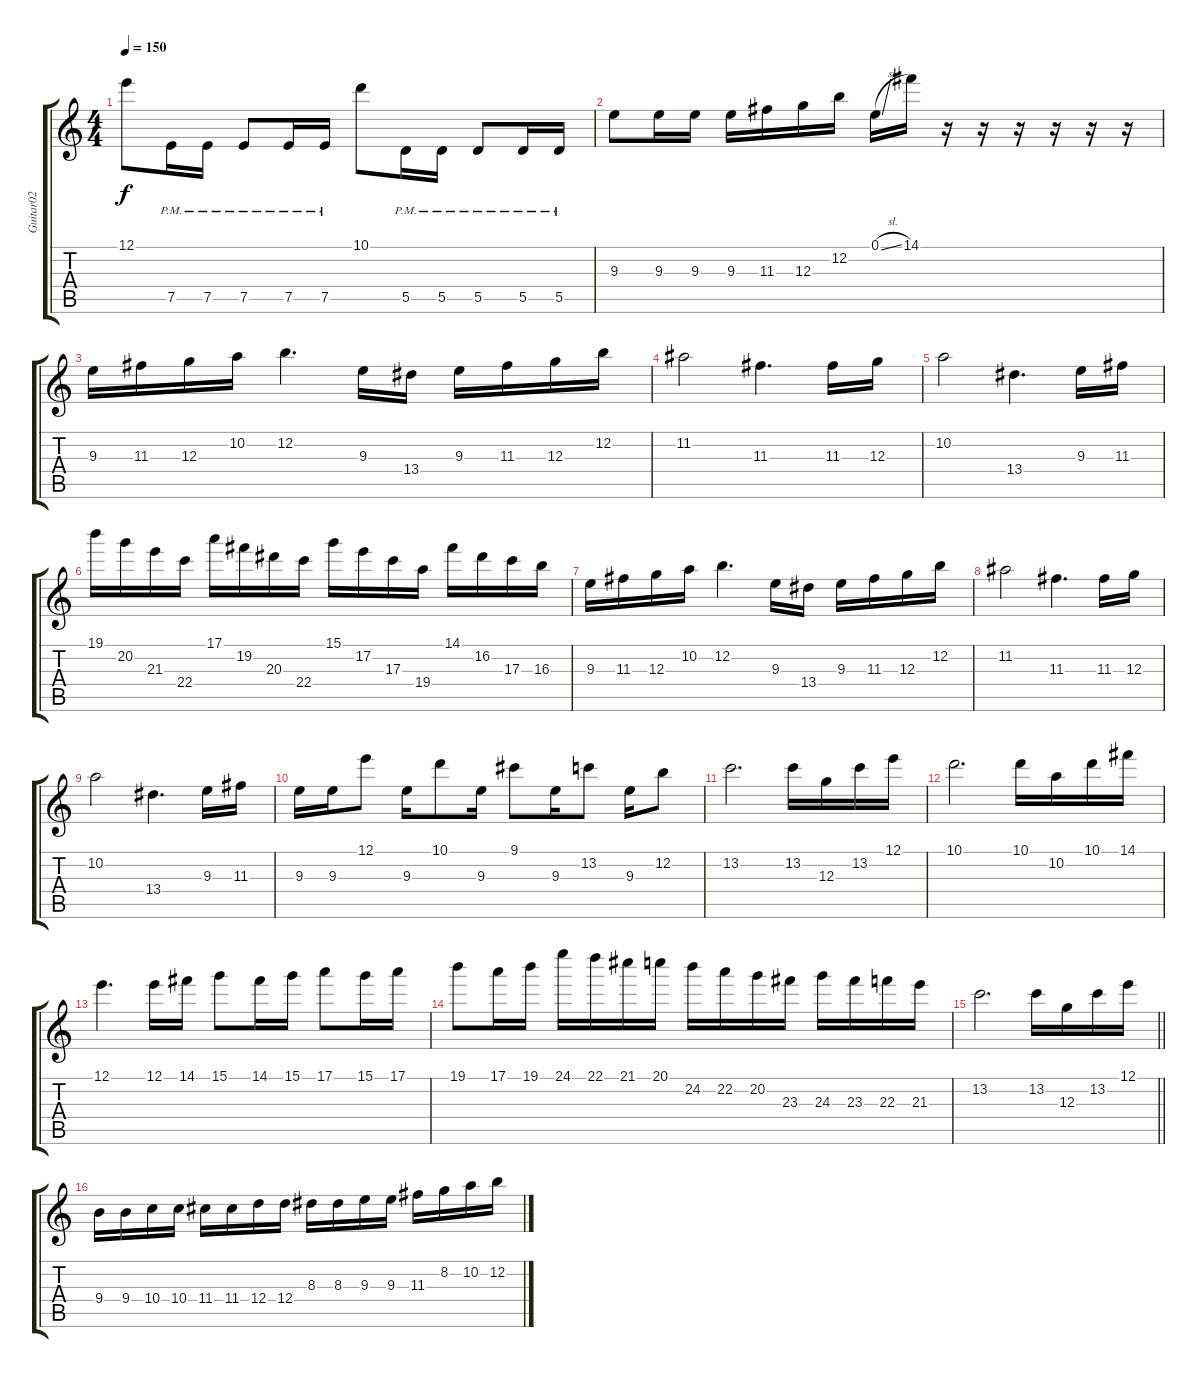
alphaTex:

\track ("Guitar02" "Guitar02") {instrument distortionguitar}
\staff {score tabs}
\tuning (E4 B3 G3 D3 A2 E2) {hide}
\ts (4 4)
\tempo 150
\clef g2
\ks c
12.1.8{dy f} 7.5{pm}.16 7.5{pm}.16 7.5{pm}.8 7.5{pm}.16 7.5{pm}.16 10.1.8 5.5{pm}.16 5.5{pm}.16 5.5{pm}.8 5.5{pm}.16 5.5{pm}.16 |
9.3.8 9.3.16 9.3.16 9.3.16 11.3.16 12.3.16 12.2.16 0.1{sl}.16 14.1.16 r.16 r.16 r.16 r.16 r.16 r.16 |
9.3.16 11.3.16 12.3.16 10.2.16 12.2.4{d} 9.3.16 13.4.16 9.3.16 11.3.16 12.3.16 12.2.16 |
11.2.2 11.3.4{d} 11.3.16 12.3.16 |
10.2.2 13.4.4{d} 9.3.16 11.3.16 |
19.1.16 20.2.16 21.3.16 22.4.16 17.1.16 19.2.16 20.3.16 22.4.16 15.1.16 17.2.16 17.3.16 19.4.16 14.1.16 16.2.16 17.3.16 16.3.16 |
9.3.16 11.3.16 12.3.16 10.2.16 12.2.4{d} 9.3.16 13.4.16 9.3.16 11.3.16 12.3.16 12.2.16 |
11.2.2 11.3.4{d} 11.3.16 12.3.16 |
10.2.2 13.4.4{d} 9.3.16 11.3.16 |
9.3.16 9.3.16 12.1.8 9.3.16 10.1.8 9.3.16 9.1.8 9.3.16 13.2.8 9.3.16 12.2.8 |
13.2.2{d} 13.2.16 12.3.16 13.2.16 12.1.16 |
10.1.2{d} 10.1.16 10.2.16 10.1.16 14.1.16 |
12.1.4{d} 12.1.16 14.1.16 15.1.8 14.1.16 15.1.16 17.1.8 15.1.16 17.1.16 |
19.1.8 17.1.16 19.1.16 24.1.16 22.1.16 21.1.16 20.1.16 24.2.16 22.2.16 20.2.16 23.3.16 24.3.16 23.3.16 22.3.16 21.3.16 |
\barLineRight lightlight
13.2.2{d} 13.2.16 12.3.16 13.2.16 12.1.16 |
\section ("" "")
9.4.16 9.4.16 10.4.16 10.4.16 11.4.16 11.4.16 12.4.16 12.4.16 8.3.16 8.3.16 9.3.16 9.3.16 11.3.16 8.2.16 10.2.16 12.2.16
